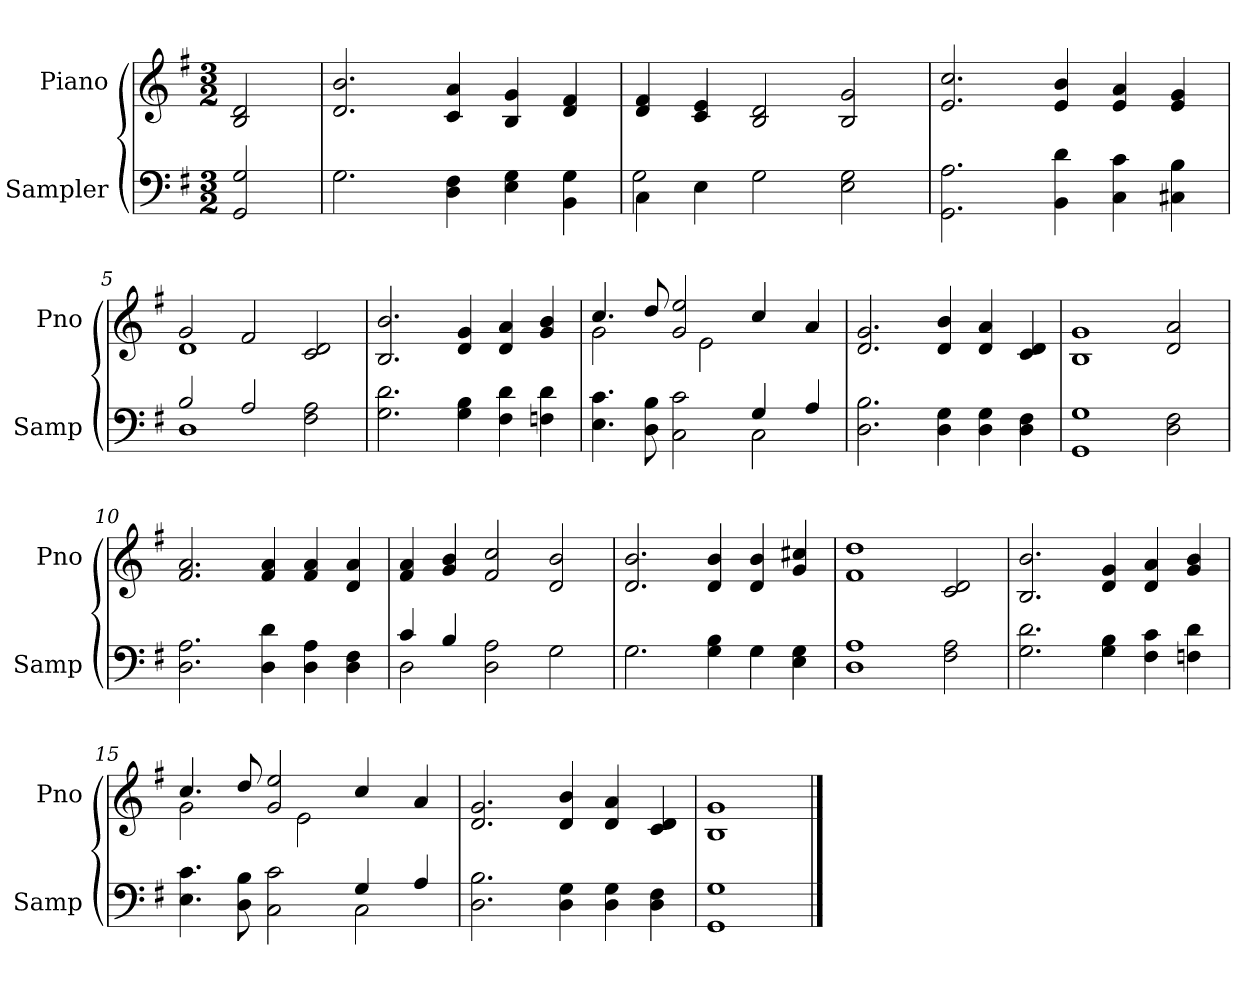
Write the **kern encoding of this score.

**kern	**kern
*part2	*part1
*staff2	*staff1
*I"Sampler	*I"Piano
*I'Samp	*I'Pno
*clefF4	*clefG2
*k[f#]	*k[f#]
*G:	*G:
*M3/2	*M3/2
=1	=1
2GG 2G	2B 2d
=2	=2
2.G	2.d 2.b
4D 4F#	4c 4a
4E 4G	4B 4g
4BB 4G	4d 4f#
=3	=3
*^	*
4C\	2G	4d 4f#
4E\	.	4c 4e
2G	1ryy	2B 2d
2E 2G	.	2B 2g
*v	*v	*
=4	=4
2.GG 2.A	2.e 2.cc
4BB 4d	4e 4b
4C 4c	4e 4a
4C#X 4B	4e 4g
=5	=5
*^	*^
2B/	1D	2g/	1d
2A/	.	2f#/	.
2F# 2A	2ryy	2c 2d	2ryy
*v	*v	*	*
*	*v	*v
=6	=6
2.G 2.d	2.B 2.b
4G 4B	4d 4g
4F# 4d	4d 4a
4Fn 4d	4g 4b
=7	=7
*^	*^
4.E 4.c	1ryy	4.cc/	2g
8D 8B	.	8dd/	.
2C 2c	.	2g 2ee	8ryy
.	.	.	2e
4G/	2C	4cc/	.
.	.	.	4.ryy
4A/	.	4a/	.
*v	*v	*	*
*	*v	*v
=8	=8
2.D 2.B	2.d 2.g
4D 4G	4d 4b
4D 4G	4d 4a
4D 4F#	4c 4d
=9	=9
1GG 1G	1B 1g
2D 2F#	2d 2a
=10	=10
2.D 2.A	2.f# 2.a
4D 4d	4f# 4a
4D 4A	4f# 4a
4D 4F#	4d 4a
=11	=11
*^	*
4c/	2D	4f# 4a
4B/	.	4g 4b
2D 2A	1ryy	2f# 2cc
2G	.	2d 2b
*v	*v	*
=12	=12
2.G	2.d 2.b
4G 4B	4d 4b
4G	4d 4b
4E 4G	4g 4cc#X
=13	=13
1D 1A	1f# 1dd
2F# 2A	2c 2d
=14	=14
2.G 2.d	2.B 2.b
4G 4B	4d 4g
4F# 4c	4d 4a
4Fn 4d	4g 4b
=15	=15
*^	*^
4.E 4.c	1ryy	4.cc/	2g
8D 8B	.	8dd/	.
2C 2c	.	2g 2ee	8ryy
.	.	.	2e
4G/	2C	4cc/	.
.	.	.	4.ryy
4A/	.	4a/	.
*v	*v	*	*
*	*v	*v
=16	=16
2.D 2.B	2.d 2.g
4D 4G	4d 4b
4D 4G	4d 4a
4D 4F#	4c 4d
=17	=17
1GG 1G	1B 1g
==	==
*-	*-
